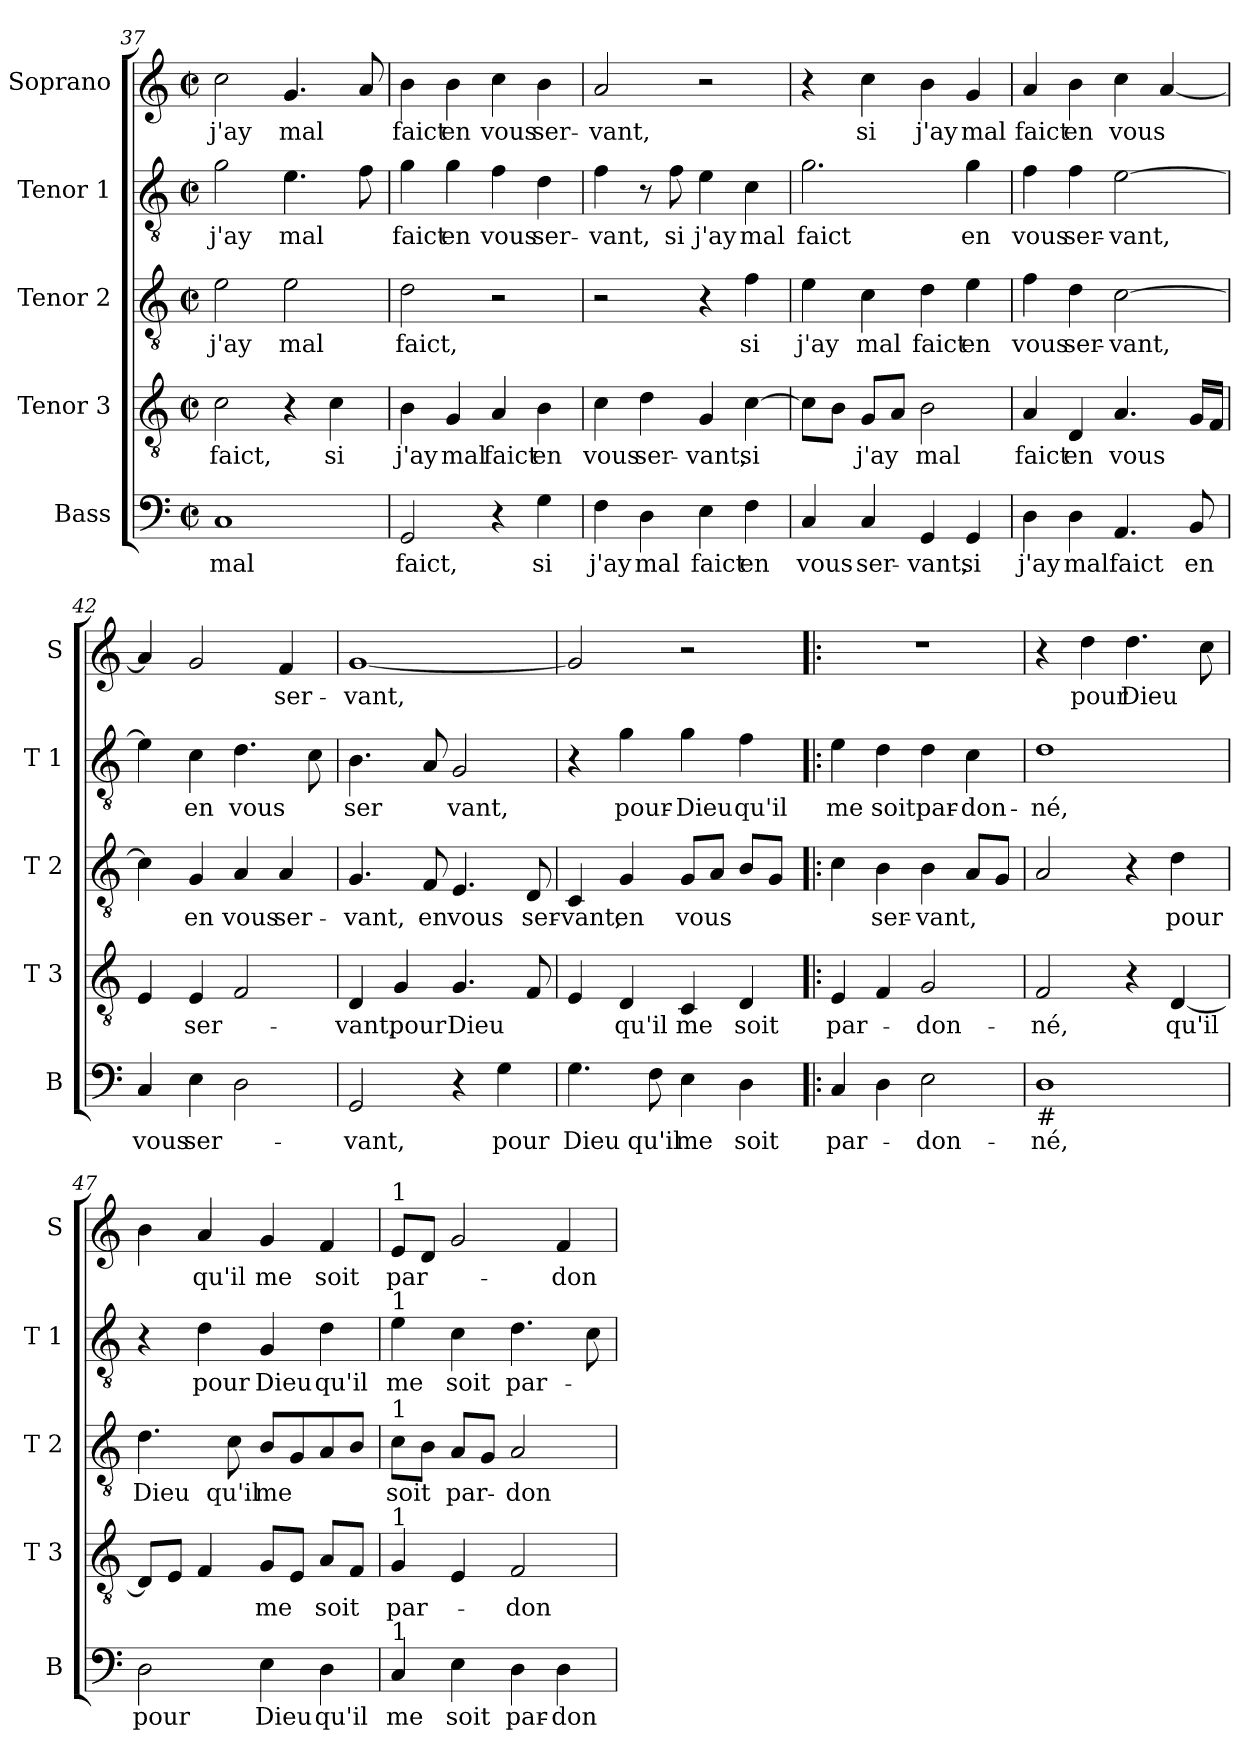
**kern	**text	**kern	**text	**kern	**text	**kern	**text	**kern	**text
*part5	*part5	*part4	*part4	*part3	*part3	*part2	*part2	*part1	*part1
*staff5	*staff5	*staff4	*staff4	*staff3	*staff3	*staff2	*staff2	*staff1	*staff1
*I"Bass	*	*I"Tenor 3	*	*I"Tenor 2	*	*I"Tenor 1	*	*I"Soprano	*
*I'B	*	*I'T 3	*	*I'T 2	*	*I'T 1	*	*I'S	*
*clefF4	*	*clefGv2	*	*clefGv2	*	*clefGv2	*	*clefG2	*
*k[]	*	*k[]	*	*k[]	*	*k[]	*	*k[]	*
*C:	*	*C:	*	*C:	*	*C:	*	*C:	*
*M2/2	*	*M2/2	*	*M2/2	*	*M2/2	*	*M2/2	*
*met(c|)	*	*met(c|)	*	*met(c|)	*	*met(c|)	*	*met(c|)	*
=37	=37	=37	=37	=37	=37	=37	=37	=37	=37
1C	mal	2c\	faict,	2e\	j'ay	2g\	j'ay	2cc\	j'ay
.	.	4r	.	2e\	mal	4.e\	mal	4.g/	mal
.	.	4c\	si	.	.	.	.	.	.
.	.	.	.	.	.	8f\	.	8a/	.
=38	=38	=38	=38	=38	=38	=38	=38	=38	=38
2GG/	faict,	4B\	j'ay	2d\	faict,	4g\	faict	4b\	faict
.	.	4G/	mal	.	.	4g\	en	4b\	en
4r	.	4A/	faict	2r	.	4f\	vous	4cc\	vous
4G\	si	4B\	en	.	.	4d\	ser-	4b\	ser-
=39	=39	=39	=39	=39	=39	=39	=39	=39	=39
4F\	j'ay	4c\	vous	2r	.	4f\	-vant,	2a/	-vant,
4D\	mal	4d\	ser-	.	.	8r	.	.	.
.	.	.	.	.	.	8f\	si	.	.
4E\	faict	4G/	-vant,	4r	.	4e\	j'ay	2r	.
4F\	en	[4c\	si	4f\	si	4c\	mal	.	.
!!LO:PB:g=z
=40	=40	=40	=40	=40	=40	=40	=40	=40	=40
4C/	vous	8c\L]	.	4e\	j'ay	2.g\	faict	4r	.
.	.	8B\J	.	.	.	.	.	.	.
4C/	ser-	8G/L	j'ay	4c\	mal	.	.	4cc\	si
.	.	8A/J	.	.	.	.	.	.	.
4GG/	-vant,	2B\	mal	4d\	faict	.	.	4b\	j'ay
4GG/	si	.	.	4e\	en	4g\	en	4g/	mal
=41	=41	=41	=41	=41	=41	=41	=41	=41	=41
4D\	j'ay	4A/	faict	4f\	vous	4f\	vous	4a/	faict
4D\	mal	4D/	en	4d\	ser-	4f\	ser-	4b\	en
4.AA/	faict	4.A/	vous	[2c\	-vant,	[2e\	-vant,	4cc\	vous
.	.	.	.	.	.	.	.	[4a/	.
8BB/	en	16G/LL	.	.	.	.	.	.	.
.	.	16F/JJ	.	.	.	.	.	.	.
=42	=42	=42	=42	=42	=42	=42	=42	=42	=42
4C/	vous	4E/	.	4c\]	.	4e\]	.	4a/]	.
4E\	ser-	4E/	ser-	4G/	en	4c\	en	2g/	.
2D\	.	2F/	.	4A/	vous	4.d\	vous	.	.
.	.	.	.	4A/	ser-	.	.	4f/	ser-
.	.	.	.	.	.	8c\	.	.	.
=43	=43	=43	=43	=43	=43	=43	=43	=43	=43
2GG/	-vant,	4D/	-vant,	4.G/	-vant,	4.B\	ser	[1g	-vant,
.	.	4G/	pour	.	.	.	.	.	.
.	.	.	.	8F/	en	8A/	.	.	.
4r	.	4.G/	Dieu	4.E/	vous	2G/	vant,	.	.
4G\	pour	.	.	.	.	.	.	.	.
.	.	8F/	.	8D/	ser-	.	.	.	.
=44	=44	=44	=44	=44	=44	=44	=44	=44	=44
4.G\	Dieu	4E/	.	4C/	-vant,	4r	.	2g/]	.
.	.	4D/	qu'il	4G/	en	4g\	pour-	.	.
8F\	qu'il	.	.	.	.	.	.	.	.
4E\	me	4C/	me	8G/L	vous	4g\	-Dieu	2r	.
.	.	.	.	8A/J	.	.	.	.	.
4D\	soit	4D/	soit	8B/L	.	4f\	qu'il	.	.
.	.	.	.	8G/J	.	.	.	.	.
!!LO:LB:g=z
=45!|:	=45!|:	=45!|:	=45!|:	=45!|:	=45!|:	=45!|:	=45!|:	=45!|:	=45!|:
4C/	par-	4E/	par-	4c\	.	4e\	me	1r	.
4D\	.	4F/	.	4B\	ser-	4d\	soit	.	.
2E\	-don-	2G/	-don-	4B\	-vant,	4d\	par-	.	.
.	.	.	.	8A/L	.	4c\	-don-	.	.
.	.	.	.	8G/J	.	.	.	.	.
=46	=46	=46	=46	=46	=46	=46	=46	=46	=46
!LO:TX:b:t=#	!	!	!	!	!	!	!	!	!
1D	-né,	2F/	-né,	2A/	.	1d	-né,	4r	.
.	.	.	.	.	.	.	.	4dd\	pour
.	.	4r	.	4r	.	.	.	4.dd\	Dieu
.	.	[4D/	qu'il	4d\	pour	.	.	.	.
.	.	.	.	.	.	.	.	8cc\	.
=47	=47	=47	=47	=47	=47	=47	=47	=47	=47
2D\	pour	8D/L]	.	4.d\	Dieu	4r	.	4b\	.
.	.	8E/J	.	.	.	.	.	.	.
.	.	4F/	.	.	.	4d\	pour	4a/	qu'il
.	.	.	.	8c\	qu'il	.	.	.	.
4E\	Dieu	8G/L	me	8B/L	me	4G/	Dieu	4g/	me
.	.	8E/J	.	8G/	.	.	.	.	.
4D\	qu'il	8A/L	soit	8A/	.	4d\	qu'il	4f/	soit
.	.	8F/J	.	8B/J	.	.	.	.	.
=48	=48	=48	=48	=48	=48	=48	=48	=48	=48
!	!	!	!	!	!	!	!	!LO:TX:a:t=1	!
!	!	!	!	!	!	!LO:TX:a:t=1	!	!	!
!	!	!	!	!LO:TX:a:t=1	!	!	!	!	!
!	!	!LO:TX:a:t=1	!	!	!	!	!	!	!
!LO:TX:a:t=1	!	!	!	!	!	!	!	!	!
4C/	me	4G/	par-	8c\L	soit	4e\	me	8e/L	par-
.	.	.	.	8B\J	.	.	.	8d/J	.
4E\	soit	4E/	.	8A/L	par-	4c\	soit	2g/	.
.	.	.	.	8G/J	.	.	.	.	.
4D\	par-	2F/	-don-	2A/	-don-	4.d\	par-	.	.
4D\	-don-	.	.	.	.	.	.	4f/	-don-
.	.	.	.	.	.	8c\	.	.	.
=	=	=	=	=	=	=	=	=	=
*-	*-	*-	*-	*-	*-	*-	*-	*-	*-
